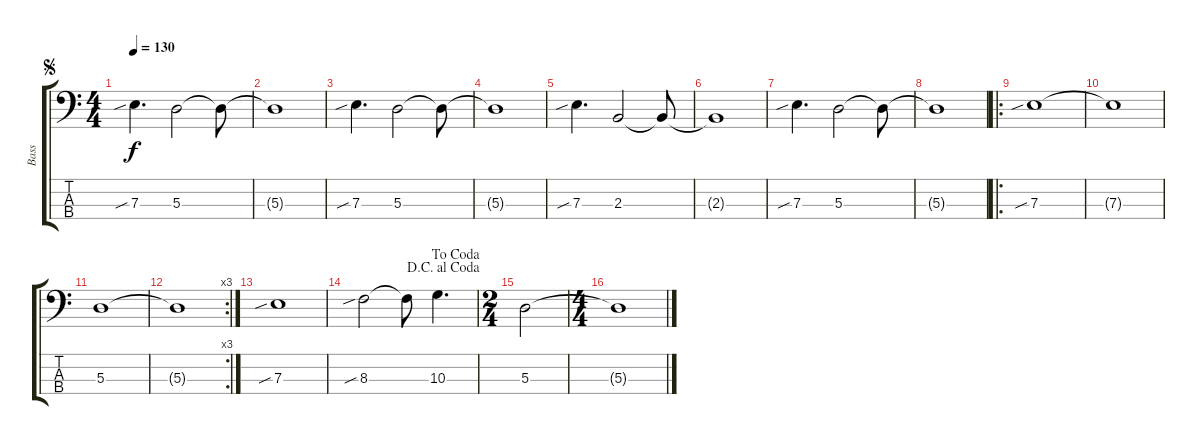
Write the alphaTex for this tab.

\track ("Bass" "Bass") {instrument electricbassfinger}
\staff {score tabs}
\tuning (G2 D2 A1 E1) {hide}
\ts (4 4)
\jump segno
\tempo 130
\clef f4
\ks c
7.3{sib}.4{d dy f} 5.3.2 5.3{t}.8 |
5.3{t}.1 |
7.3{sib}.4{d} 5.3.2 5.3{t}.8 |
5.3{t}.1 |
7.3{sib}.4{d} 2.3.2 2.3{t}.8 |
2.3{t}.1 |
7.3{sib}.4{d} 5.3.2 5.3{t}.8 |
5.3{t}.1 |
\ro
7.3{sib}.1 |
7.3{t}.1 |
5.3.1 |
\rc 3
5.3{t}.1 |
7.3{sib}.1 |
\jump dacapoalcoda
\jump dacoda
8.3{sib}.2 8.3{t}.8 10.3.4{d} |
\ts (2 4)
5.3.2 |
\ts (4 4)
5.3{t}.1
